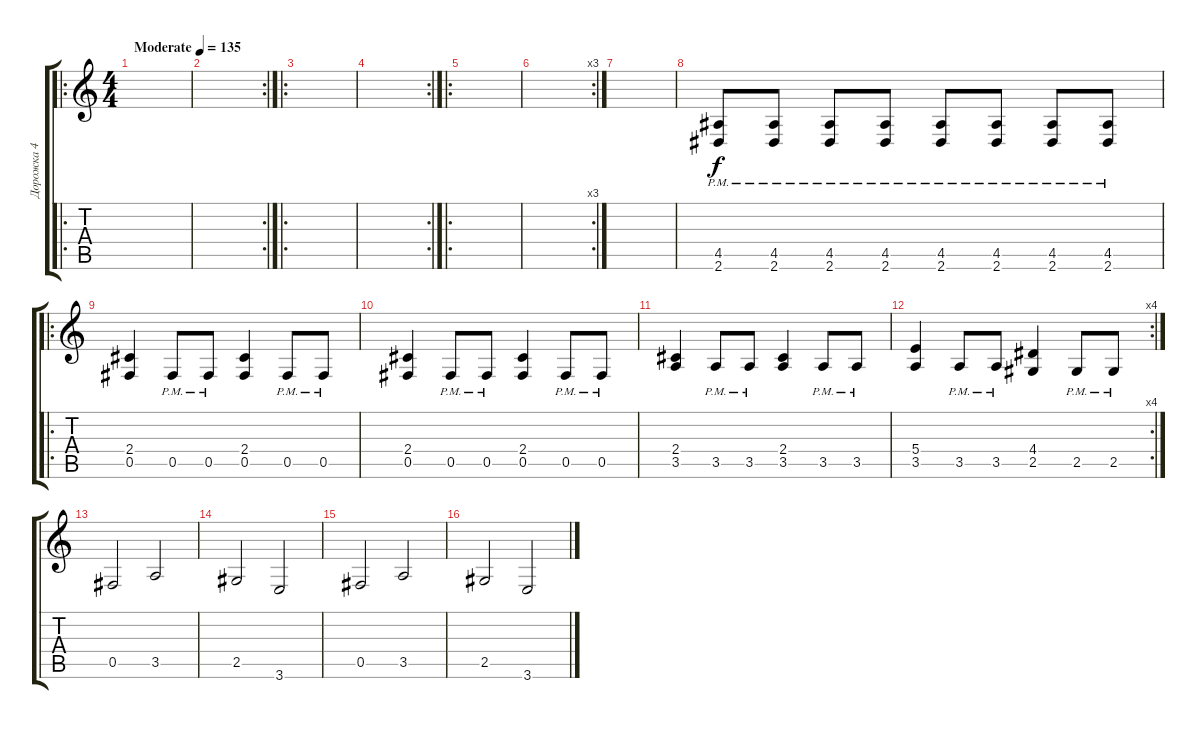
\track ("Дорожка 4" "Дорожка 4") {instrument overdrivenguitar}
\staff {score tabs}
\tuning (Db4 Ab3 E3 B2 Gb2 Db2) {hide}
\ro
\ts (4 4)
\tempo (135 "Moderate")
\clef g2
\ks c
|
\rc 2
|
\ro
|
\rc 2
|
\ro
|
\rc 3
|
|
(4.5{pm} 2.6{pm}).8 (4.5{pm} 2.6{pm}).8 (4.5{pm} 2.6{pm}).8 (4.5{pm} 2.6{pm}).8 (4.5{pm} 2.6{pm}).8 (4.5{pm} 2.6{pm}).8 (4.5{pm} 2.6{pm}).8 (4.5{pm} 2.6{pm}).8 |
\ro
(2.4 0.5).4 0.5{pm}.8 0.5{pm}.8 (2.4 0.5).4 0.5{pm}.8 0.5{pm}.8 |
(2.4 0.5).4 0.5{pm}.8 0.5{pm}.8 (2.4 0.5).4 0.5{pm}.8 0.5{pm}.8 |
(2.4 3.5).4 3.5{pm}.8 3.5{pm}.8 (2.4 3.5).4 3.5{pm}.8 3.5{pm}.8 |
\rc 4
(5.4 3.5).4 3.5{pm}.8 3.5{pm}.8 (4.4 2.5).4 2.5{pm}.8 2.5{pm}.8 |
0.5.2 3.5.2 |
2.5.2 3.6.2 |
0.5.2 3.5.2 |
2.5.2 3.6.2
